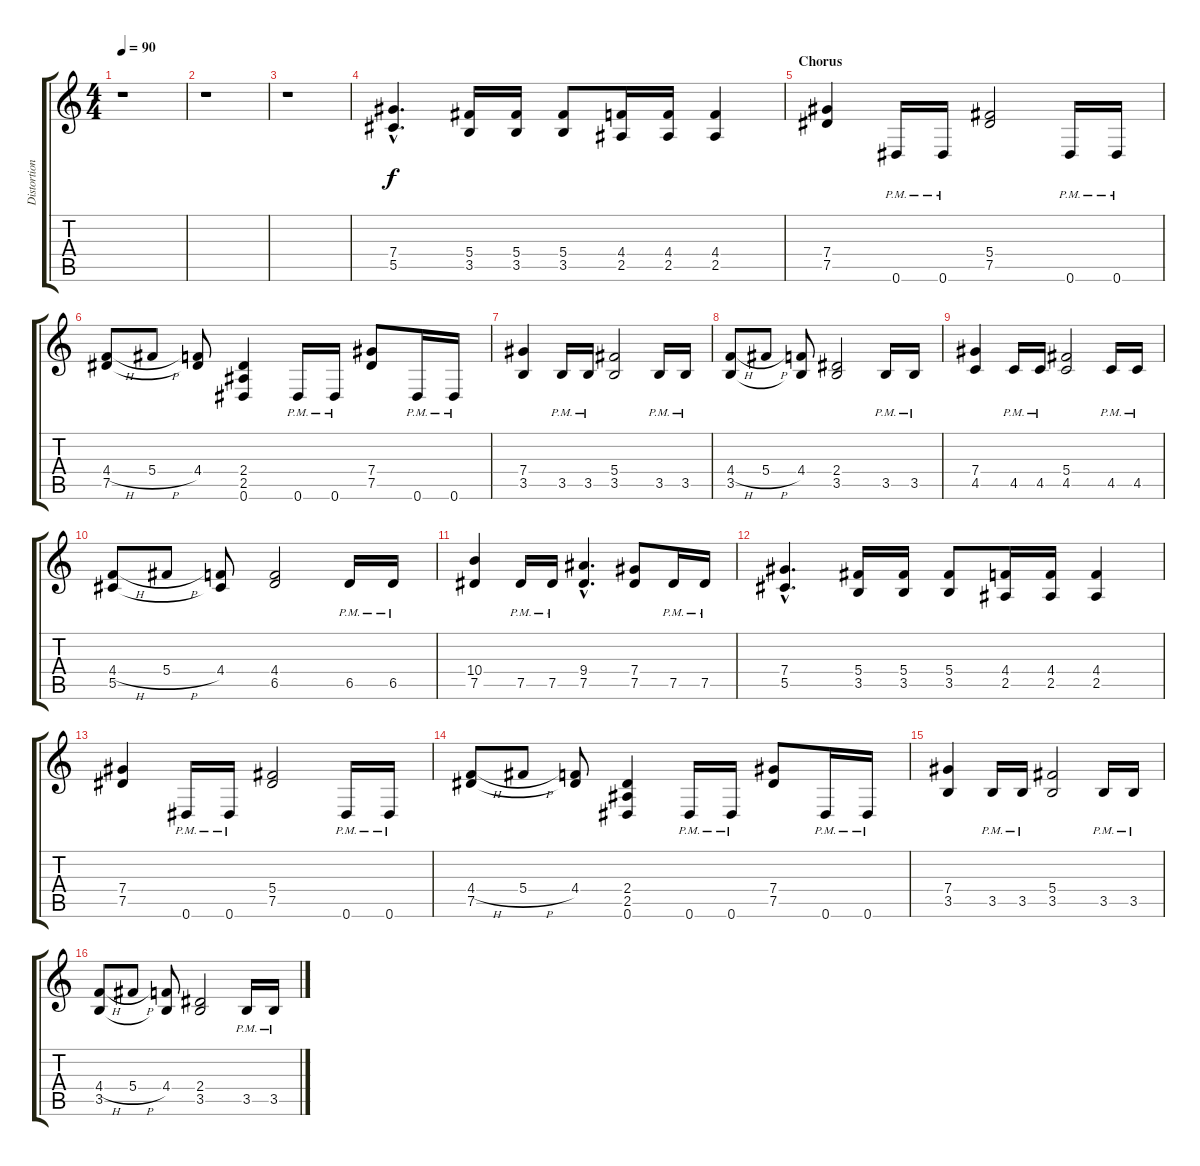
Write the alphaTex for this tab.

\track ("Distortion Guitar" "Distortion") {instrument distortionguitar}
\staff {score tabs}
\tuning (Eb4 Bb3 Gb3 Db3 Ab2 Eb2) {hide}
\ts (4 4)
\tempo 90
\clef g2
\ks c
r.1{dy f} |
r.1 |
r.1{volume 14} |
(7.4{hac} 5.5{hac}).4{d} (5.4 3.5).16 (5.4 3.5).16 (5.4 3.5).8 (4.4 2.5).16 (4.4 2.5).16 (4.4 2.5).4 |
\section ("" "Chorus")
(7.4 7.5).4 0.6{pm}.16 0.6{pm}.16 (5.4 7.5).2 0.6{pm}.16 0.6{pm}.16 |
(4.4{h} 7.5).8 5.4{h}.8 (4.4 7.5{t}).8 (2.4 2.5 0.6).4 0.6{pm}.16 0.6{pm}.16 (7.4 7.5).8 0.6{pm}.16 0.6{pm}.16 |
(7.4 3.5).4 3.5{pm}.16 3.5{pm}.16 (5.4 3.5).2 3.5{pm}.16 3.5{pm}.16 |
(4.4{h} 3.5).8 5.4{h}.8 (4.4 3.5{t}).8 (2.4 3.5).2 3.5{pm}.16 3.5{pm}.16 |
(7.4 4.5).4 4.5{pm}.16 4.5{pm}.16 (5.4 4.5).2 4.5{pm}.16 4.5{pm}.16 |
(4.4{h} 5.5).8 5.4{h}.8 (4.4 5.5{t}).8 (4.4 6.5).2 6.5{pm}.16 6.5{pm}.16 |
(10.4 7.5).4 7.5{pm}.16 7.5{pm}.16 (9.4{hac} 7.5{hac}).4{d} (7.4 7.5).8 7.5{pm}.16 7.5{pm}.16 |
(7.4{hac} 5.5{hac}).4{d} (5.4 3.5).16 (5.4 3.5).16 (5.4 3.5).8 (4.4 2.5).16 (4.4 2.5).16 (4.4 2.5).4 |
(7.4 7.5).4 0.6{pm}.16 0.6{pm}.16 (5.4 7.5).2 0.6{pm}.16 0.6{pm}.16 |
(4.4{h} 7.5).8 5.4{h}.8 (4.4 7.5{t}).8 (2.4 2.5 0.6).4 0.6{pm}.16 0.6{pm}.16 (7.4 7.5).8 0.6{pm}.16 0.6{pm}.16 |
(7.4 3.5).4 3.5{pm}.16 3.5{pm}.16 (5.4 3.5).2 3.5{pm}.16 3.5{pm}.16 |
(4.4{h} 3.5).8 5.4{h}.8 (4.4 3.5{t}).8 (2.4 3.5).2 3.5{pm}.16 3.5{pm}.16
